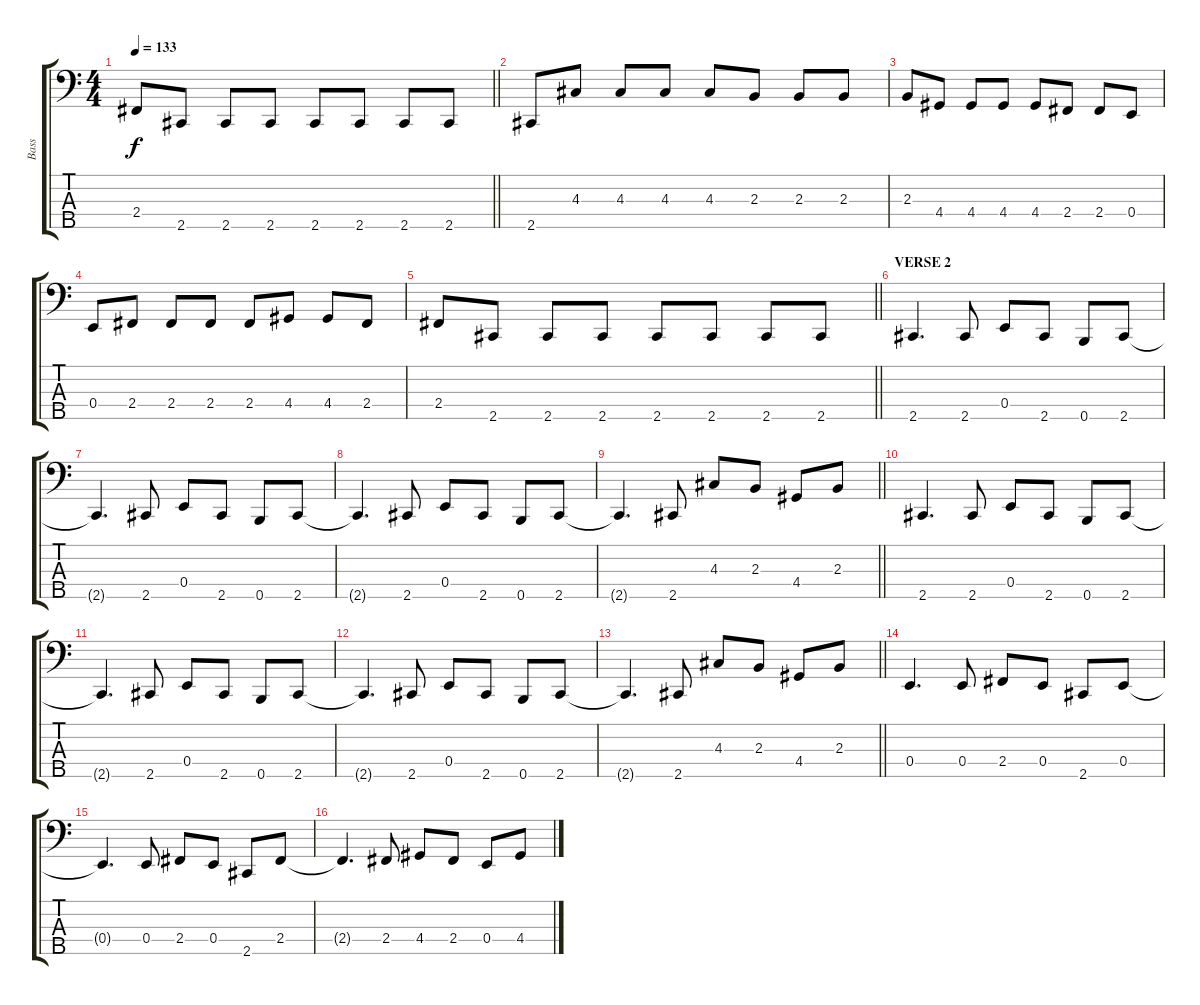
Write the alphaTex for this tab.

\track ("Bass" "Bass") {instrument electricbassfinger}
\staff {score tabs}
\tuning (G2 D2 A1 E1 B0) {hide}
\ts (4 4)
\tempo 133
\clef f4
\barLineRight lightlight
\ks c
2.4.8{dy f} 2.5.8 2.5.8 2.5.8 2.5.8 2.5.8 2.5.8 2.5.8 |
2.5.8 4.3.8 4.3.8 4.3.8 4.3.8 2.3.8 2.3.8 2.3.8 |
2.3.8 4.4.8 4.4.8 4.4.8 4.4.8 2.4.8 2.4.8 0.4.8 |
0.4.8 2.4.8 2.4.8 2.4.8 2.4.8 4.4.8 4.4.8 2.4.8 |
\barLineRight lightlight
2.4.8 2.5.8 2.5.8 2.5.8 2.5.8 2.5.8 2.5.8 2.5.8 |
\section ("" "VERSE 2")
2.5.4{d} 2.5.8 0.4.8 2.5.8 0.5.8 2.5.8 |
2.5{t}.4{d} 2.5.8 0.4.8 2.5.8 0.5.8 2.5.8 |
2.5{t}.4{d} 2.5.8 0.4.8 2.5.8 0.5.8 2.5.8 |
\barLineRight lightlight
2.5{t}.4{d} 2.5.8 4.3.8 2.3.8 4.4.8 2.3.8 |
2.5.4{d} 2.5.8 0.4.8 2.5.8 0.5.8 2.5.8 |
2.5{t}.4{d} 2.5.8 0.4.8 2.5.8 0.5.8 2.5.8 |
2.5{t}.4{d} 2.5.8 0.4.8 2.5.8 0.5.8 2.5.8 |
\barLineRight lightlight
2.5{t}.4{d} 2.5.8 4.3.8 2.3.8 4.4.8 2.3.8 |
0.4.4{d} 0.4.8 2.4.8 0.4.8 2.5.8 0.4.8 |
0.4{t}.4{d} 0.4.8 2.4.8 0.4.8 2.5.8 2.4.8 |
2.4{t}.4{d} 2.4.8 4.4.8 2.4.8 0.4.8 4.4.8
